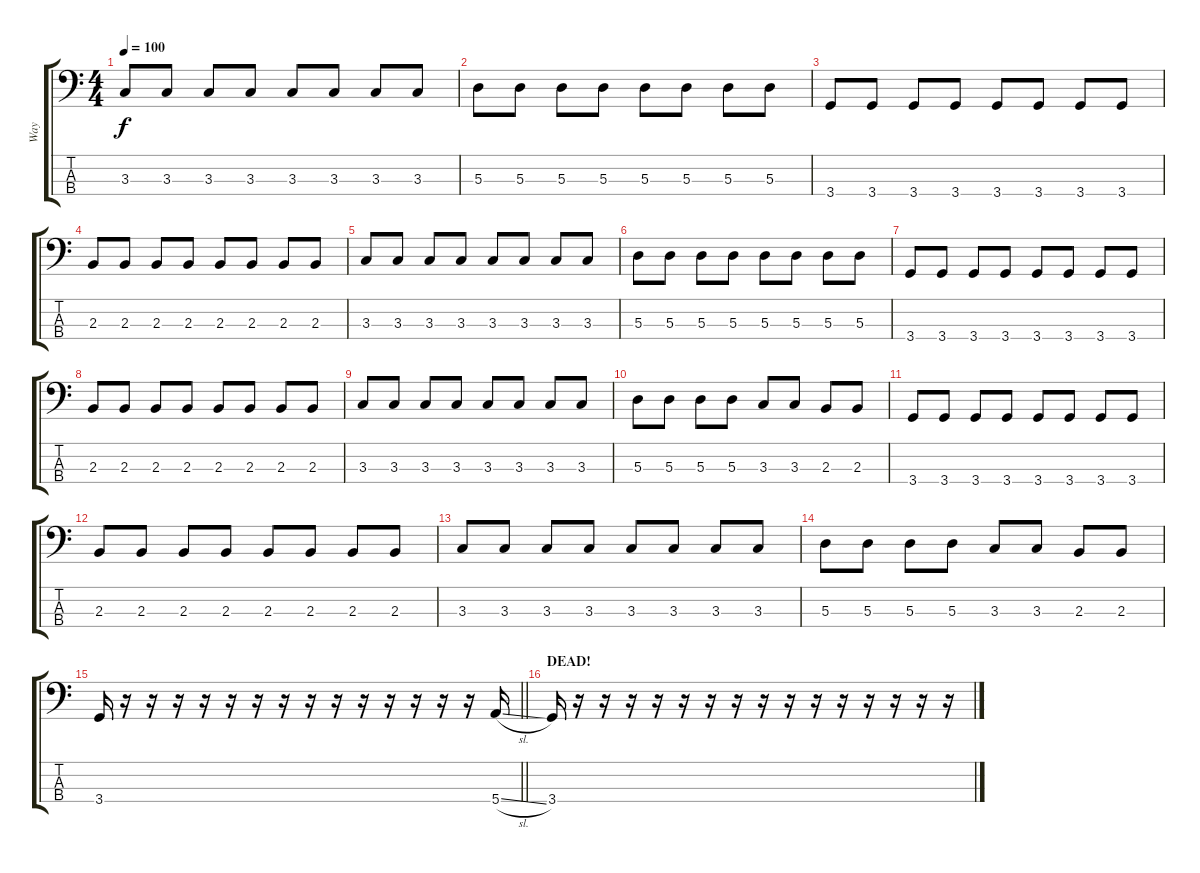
\track ("Way" "Way") {instrument electricbasspick}
\staff {score tabs}
\tuning (G2 D2 A1 E1) {hide}
\ts (4 4)
\tempo 100
\clef f4
\ks c
3.3.8{dy f} 3.3.8 3.3.8 3.3.8 3.3.8 3.3.8 3.3.8 3.3.8 |
5.3.8 5.3.8 5.3.8 5.3.8 5.3.8 5.3.8 5.3.8 5.3.8 |
3.4.8 3.4.8 3.4.8 3.4.8 3.4.8 3.4.8 3.4.8 3.4.8 |
2.3.8 2.3.8 2.3.8 2.3.8 2.3.8 2.3.8 2.3.8 2.3.8 |
3.3.8 3.3.8 3.3.8 3.3.8 3.3.8 3.3.8 3.3.8 3.3.8 |
5.3.8 5.3.8 5.3.8 5.3.8 5.3.8 5.3.8 5.3.8 5.3.8 |
3.4.8 3.4.8 3.4.8 3.4.8 3.4.8 3.4.8 3.4.8 3.4.8 |
2.3.8 2.3.8 2.3.8 2.3.8 2.3.8 2.3.8 2.3.8 2.3.8 |
3.3.8 3.3.8 3.3.8 3.3.8 3.3.8 3.3.8 3.3.8 3.3.8 |
5.3.8 5.3.8 5.3.8 5.3.8 3.3.8 3.3.8 2.3.8 2.3.8 |
3.4.8 3.4.8 3.4.8 3.4.8 3.4.8 3.4.8 3.4.8 3.4.8 |
2.3.8 2.3.8 2.3.8 2.3.8 2.3.8 2.3.8 2.3.8 2.3.8 |
3.3.8 3.3.8 3.3.8 3.3.8 3.3.8 3.3.8 3.3.8 3.3.8 |
5.3.8 5.3.8 5.3.8 5.3.8 3.3.8 3.3.8 2.3.8 2.3.8 |
\barLineRight lightlight
3.4.16 r.16 r.16 r.16 r.16 r.16 r.16 r.16 r.16 r.16 r.16 r.16 r.16 r.16 r.16 5.4{sl}.16 |
\section ("" "DEAD!")
3.4.16 r.16 r.16 r.16 r.16 r.16 r.16 r.16 r.16 r.16 r.16 r.16 r.16 r.16 r.16 r.16
